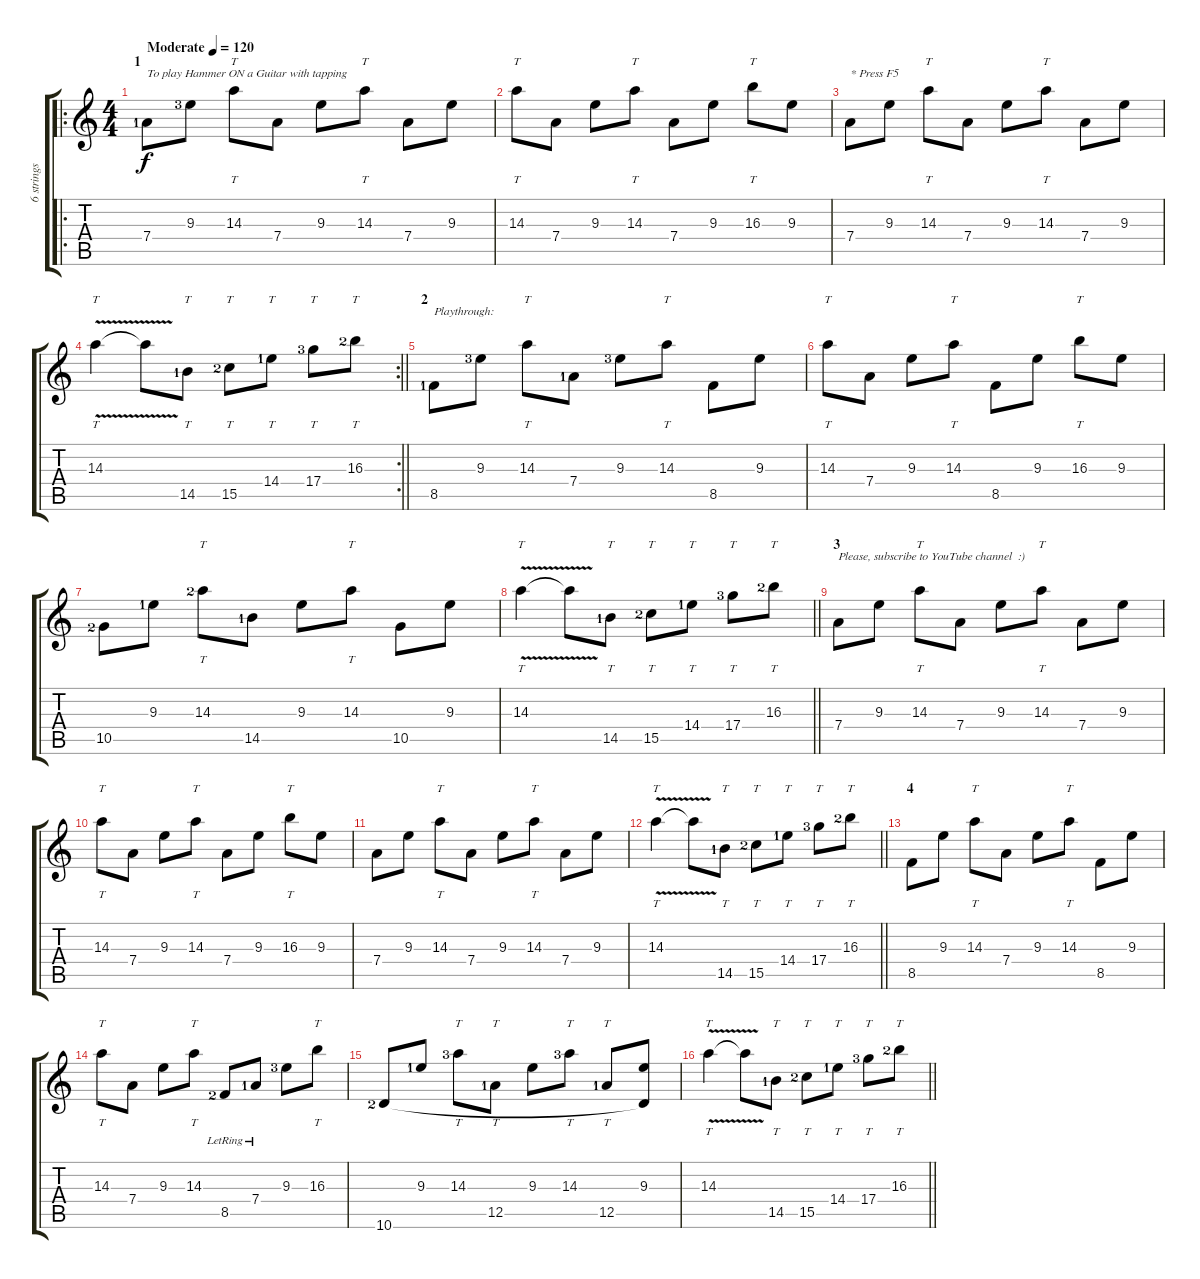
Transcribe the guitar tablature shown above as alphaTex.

\track ("6 strings version" "6 strings ") {instrument electricguitarjazz}
\staff {score tabs}
\tuning (E4 B3 G3 D3 A2 E2) {hide}
\ro
\ts (4 4)
\section ("" "1")
\tempo (120 "Moderate")
\clef g2
\ks c
7.4{lf 2}.8{txt "To play Hammer ON a Guitar with tapping" dy f instrument electricguitarjazz} 9.3{lf 4}.8 14.3.8{tt} 7.4.8 9.3.8 14.3.8{tt} 7.4.8 9.3.8 |
14.3.8{tt} 7.4.8 9.3.8 14.3.8{tt} 7.4.8 9.3.8 16.3.8{tt} 9.3.8 |
7.4.8{txt "* Press F5"} 9.3.8 14.3.8{tt} 7.4.8 9.3.8 14.3.8{tt} 7.4.8 9.3.8 |
\rc 2
\barLineRight lightlight
14.3{v}.4{tt} 14.3{t}.8 14.5{lf 2}.8{tt} 15.5{lf 3}.8{tt} 14.4{lf 2}.8{tt} 17.4{lf 4}.8{tt} 16.3{lf 3}.8{tt} |
\section ("" "2")
8.5{lf 2}.8{txt "Playthrough:"} 9.3{lf 4}.8 14.3.8{tt} 7.4{lf 2}.8 9.3{lf 4}.8 14.3.8{tt} 8.5.8 9.3.8 |
14.3.8{tt txt ""} 7.4.8 9.3.8 14.3.8{tt} 8.5.8 9.3.8 16.3.8{tt} 9.3.8 |
10.5{lf 3}.8 9.3{lf 2}.8 14.3{lf 3}.8{tt} 14.5{lf 2}.8 9.3.8 14.3.8{tt} 10.5.8 9.3.8 |
\barLineRight lightlight
14.3{v}.4{tt} 14.3{t}.8 14.5{lf 2}.8{tt} 15.5{lf 3}.8{tt} 14.4{lf 2}.8{tt} 17.4{lf 4}.8{tt} 16.3{lf 3}.8{tt} |
\section ("" "3")
7.4.8{txt "Please, subscribe to YouTube channel  :)"} 9.3.8 14.3.8{tt} 7.4.8 9.3.8 14.3.8{tt} 7.4.8 9.3.8 |
14.3.8{tt} 7.4.8 9.3.8 14.3.8{tt} 7.4.8 9.3.8 16.3.8{tt} 9.3.8 |
7.4.8 9.3.8 14.3.8{tt} 7.4.8 9.3.8 14.3.8{tt} 7.4.8 9.3.8 |
\barLineRight lightlight
14.3{v}.4{tt} 14.3{t}.8 14.5{lf 2}.8{tt} 15.5{lf 3}.8{tt} 14.4{lf 2}.8{tt} 17.4{lf 4}.8{tt} 16.3{lf 3}.8{tt} |
\section ("" "4")
8.5.8 9.3.8 14.3.8{tt} 7.4.8 9.3.8 14.3.8{tt} 8.5.8 9.3.8 |
14.3.8{tt} 7.4.8 9.3.8 14.3.8{tt} 8.5{lr lf 3}.8 7.4{lr lf 2}.8 9.3{lf 4}.8 16.3.8{tt} |
10.6{lf 3}.8 9.3{lf 2}.8 14.3{lf 4}.8{tt} 12.5{lf 2}.8{tt} 9.3.8 14.3{lf 4}.8{tt} 12.5{lf 2}.8{tt} (9.3 10.6{t}).8 |
\barLineRight lightlight
14.3{v}.4{tt} 14.3{t}.8 14.5{lf 2}.8{tt} 15.5{lf 3}.8{tt} 14.4{lf 2}.8{tt} 17.4{lf 4}.8{tt} 16.3{lf 3}.8{tt}
